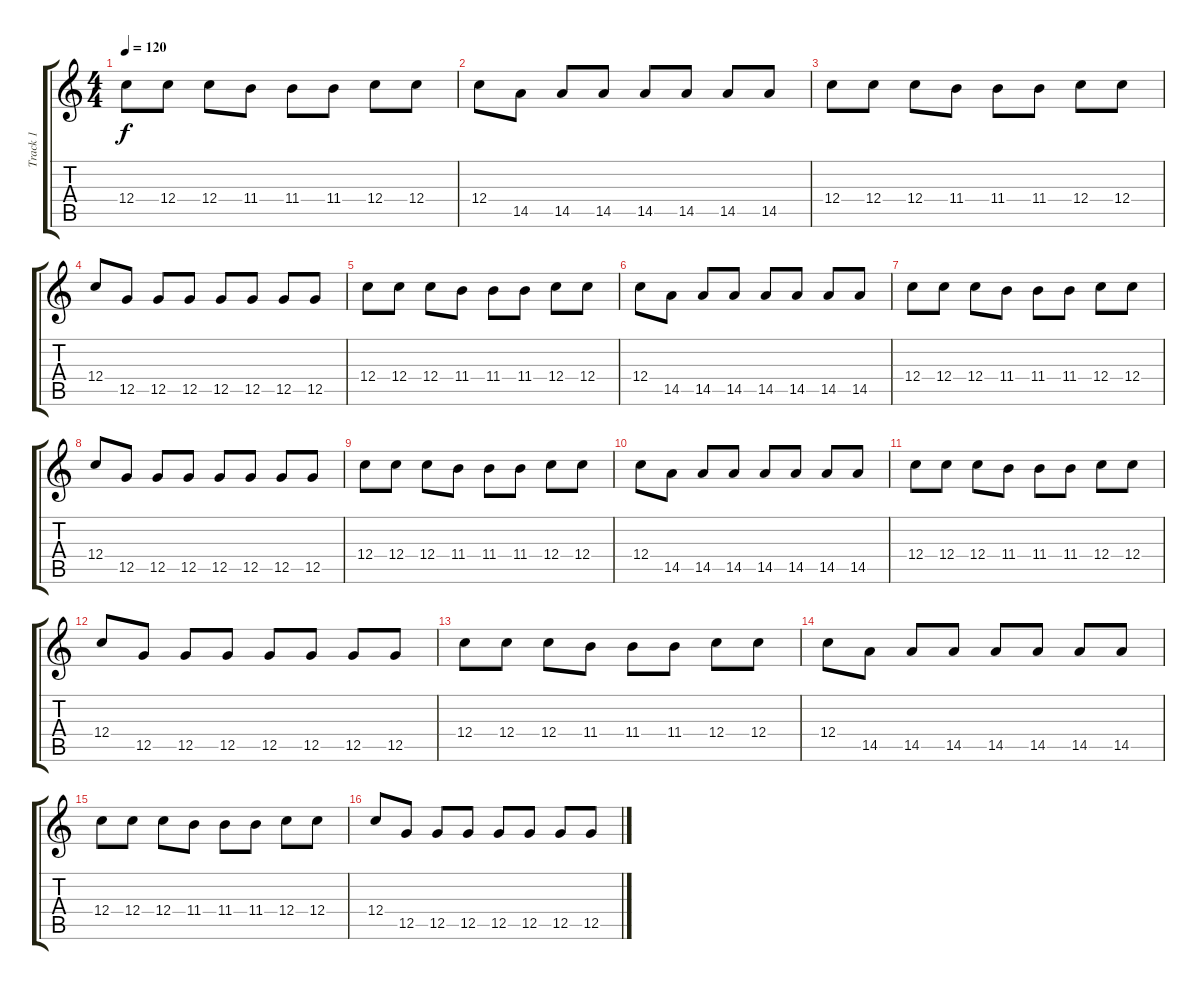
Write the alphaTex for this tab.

\track ("Track 1" "Track 1") {instrument overdrivenguitar}
\staff {score tabs}
\tuning (D4 A3 F3 C3 G2 C2) {hide}
\ts (4 4)
\tempo 120
\clef g2
\ks c
12.4.8{dy f} 12.4.8 12.4.8 11.4.8 11.4.8 11.4.8 12.4.8 12.4.8 |
12.4.8 14.5.8 14.5.8 14.5.8 14.5.8 14.5.8 14.5.8 14.5.8 |
12.4.8 12.4.8 12.4.8 11.4.8 11.4.8 11.4.8 12.4.8 12.4.8 |
12.4.8 12.5.8 12.5.8 12.5.8 12.5.8 12.5.8 12.5.8 12.5.8 |
12.4.8 12.4.8 12.4.8 11.4.8 11.4.8 11.4.8 12.4.8 12.4.8 |
12.4.8 14.5.8 14.5.8 14.5.8 14.5.8 14.5.8 14.5.8 14.5.8 |
12.4.8 12.4.8 12.4.8 11.4.8 11.4.8 11.4.8 12.4.8 12.4.8 |
12.4.8 12.5.8 12.5.8 12.5.8 12.5.8 12.5.8 12.5.8 12.5.8 |
12.4.8 12.4.8 12.4.8 11.4.8 11.4.8 11.4.8 12.4.8 12.4.8 |
12.4.8 14.5.8 14.5.8 14.5.8 14.5.8 14.5.8 14.5.8 14.5.8 |
12.4.8 12.4.8 12.4.8 11.4.8 11.4.8 11.4.8 12.4.8 12.4.8 |
12.4.8 12.5.8 12.5.8 12.5.8 12.5.8 12.5.8 12.5.8 12.5.8 |
12.4.8 12.4.8 12.4.8 11.4.8 11.4.8 11.4.8 12.4.8 12.4.8 |
12.4.8 14.5.8 14.5.8 14.5.8 14.5.8 14.5.8 14.5.8 14.5.8 |
12.4.8 12.4.8 12.4.8 11.4.8 11.4.8 11.4.8 12.4.8 12.4.8 |
12.4.8 12.5.8 12.5.8 12.5.8 12.5.8 12.5.8 12.5.8 12.5.8
